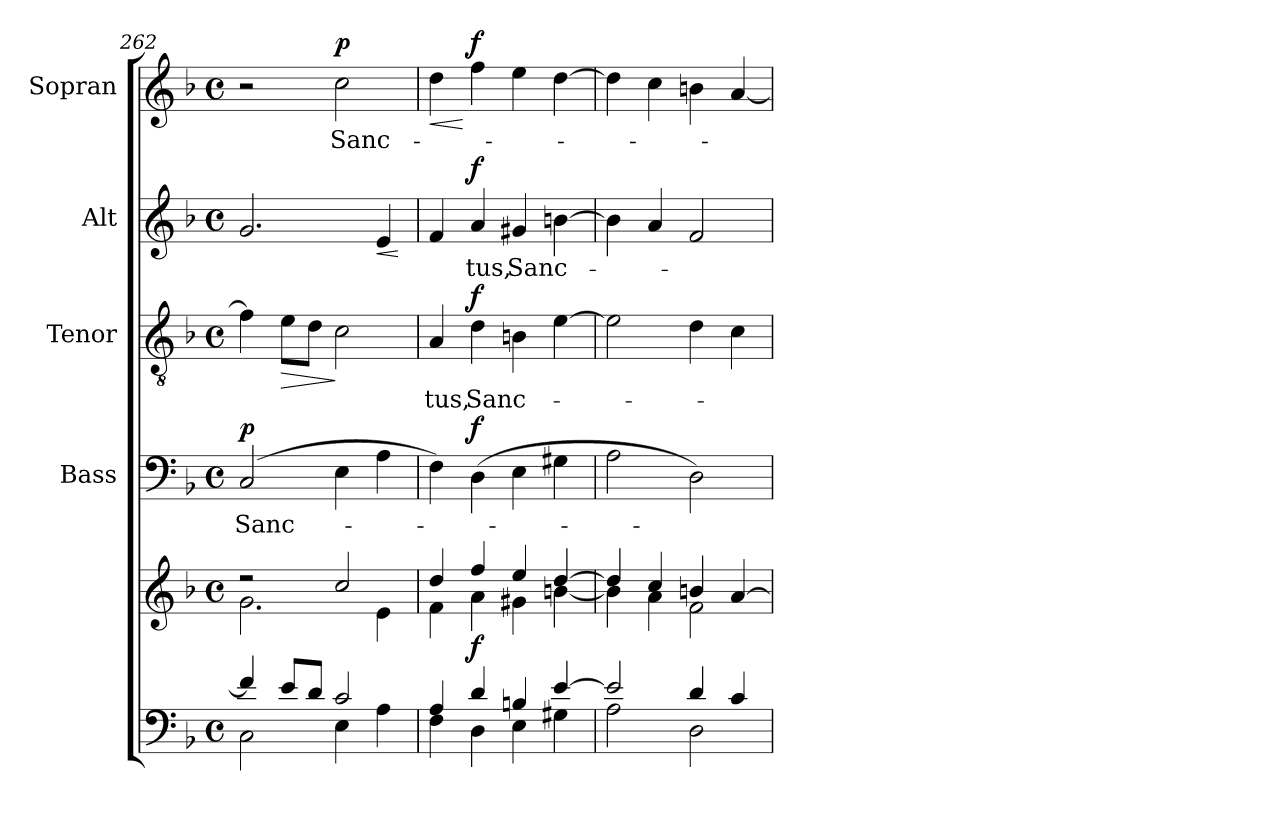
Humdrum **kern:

**kern	**kern	**dynam	**kern	**text	**dynam	**kern	**text	**dynam	**kern	**text	**dynam	**kern	**text	**dynam
*part5	*part5	*part5	*part4	*part4	*part4	*part3	*part3	*part3	*part2	*part2	*part2	*part1	*part1	*part1
*staff6	*staff5	*staff5/6	*staff4	*staff4	*staff4	*staff3	*staff3	*staff3	*staff2	*staff2	*staff2	*staff1	*staff1	*staff1
*	*	*	*I"Bass	*	*	*I"Tenor	*	*	*I"Alt	*	*	*I"Sopran	*	*
*	*	*	*I'B.	*	*	*I'T.	*	*	*I'A.	*	*	*I'S.	*	*
*clefF4	*clefG2	*	*clefF4	*	*	*clefGv2	*	*	*clefG2	*	*	*clefG2	*	*
*k[b-]	*k[b-]	*	*k[b-]	*	*	*k[b-]	*	*	*k[b-]	*	*	*k[b-]	*	*
*F:	*F:	*	*F:	*	*	*F:	*	*	*F:	*	*	*F:	*	*
*M4/4	*M4/4	*	*M4/4	*	*	*M4/4	*	*	*M4/4	*	*	*M4/4	*	*
*met(c)	*met(c)	*	*met(c)	*	*	*met(c)	*	*	*met(c)	*	*	*met(c)	*	*
=262	=262	=262	=262	=262	=262	=262	=262	=262	=262	=262	=262	=262	=262	=262
*^	*^	*	*	*	*	*	*	*	*	*	*	*	*	*
!	!	!	!	!	!	!LO:LY:b	!LO:DY:a	!	!	!	!	!	!	!	!	!
4f/]	2C\	2rdd	2.g\	.	(2C/	Sanc-	p	4f\]	.	.	2.g/	.	.	2r	.	.
!	!	!	!	!	!	!	!	!	!	!LO:HP:b	!	!	!	!	!	!
8e/L	.	.	.	.	.	.	.	8e\L	.	>	.	.	.	.	.	.
8d/J	.	.	.	.	.	.	.	8d\J	.	.	.	.	.	.	.	.
!	!	!	!	!	!	!	!	!	!	!	!	!	!	!	!LO:LY:b	!LO:DY:a
2c/	4E\	2cc/	.	.	4E\	.	.	2c\	.	]	.	.	.	2cc\	Sanc-	p
!	!	!	!	!	!	!	!	!	!	!	!	!	!LO:HP:b	!	!	!
.	4A\	.	4e\	.	4A\	.	.	.	.	.	4e/	.	<	.	.	.
*v	*v	*	*	*	*	*	*	*	*	*	*	*	*	*	*	*
*	*v	*v	*	*	*	*	*	*	*	*	*	*	*	*	*
.	.	.	.	.	.	.	.	.	.	.	[	.	.	.
=263	=263	=263	=263	=263	=263	=263	=263	=263	=263	=263	=263	=263	=263	=263
*^	*^	*	*	*	*	*	*	*	*	*	*	*	*	*
!	!	!	!	!	!	!	!	!	!LO:LY:b	!	!	!	!	!	!	!LO:HP:b
4A/	4F\	4dd/	4f\	.	4F\)	.	.	4A/	-tus,	.	4f/	.	.	4dd\	.	<
!	!	!	!	!LO:DY:b	!	!	!LO:DY:a	!	!LO:LY:b	!LO:DY:a	!	!LO:LY:b	!LO:DY:a	!	!	!LO:DY:n=1:a
4d/	4D\	4ff/	4a\	f	(>4D\	.	f	4d\	Sanc-	f	4a/	-tus,	f	4ff\	.	[ f
!	!	!	!	!	!	!	!	!	!	!	!	!LO:LY:b	!	!	!	!
4Bn/	4E\	4ee/	4g#X\	.	4E\	.	.	4Bn\	.	.	4g#X/	Sanc-	.	4ee\	.	.
[>4e/	4G#X\	[>4dd/	[<4bn\	.	4G#X\	.	.	[4e\	.	.	[4bn\	.	.	[4dd\	.	.
=264	=264	=264	=264	=264	=264	=264	=264	=264	=264	=264	=264	=264	=264	=264	=264	=264
2e/]	2A\	4dd/]	4b\]	.	2A\	.	.	2e\]	.	.	4b\]	.	.	4dd\]	.	.
.	.	4cc/	4a\	.	.	.	.	.	.	.	4a/	.	.	4cc\	.	.
4d/	2D\	4bn/	2f\	.	2D\)	.	.	4d\	.	.	2f/	.	.	4bn\	.	.
4c/	.	[>4a/	.	.	.	.	.	4c\	.	.	.	.	.	[4a/	.	.
*v	*v	*	*	*	*	*	*	*	*	*	*	*	*	*	*	*
*	*v	*v	*	*	*	*	*	*	*	*	*	*	*	*	*
=	=	=	=	=	=	=	=	=	=	=	=	=	=	=
*-	*-	*-	*-	*-	*-	*-	*-	*-	*-	*-	*-	*-	*-	*-
